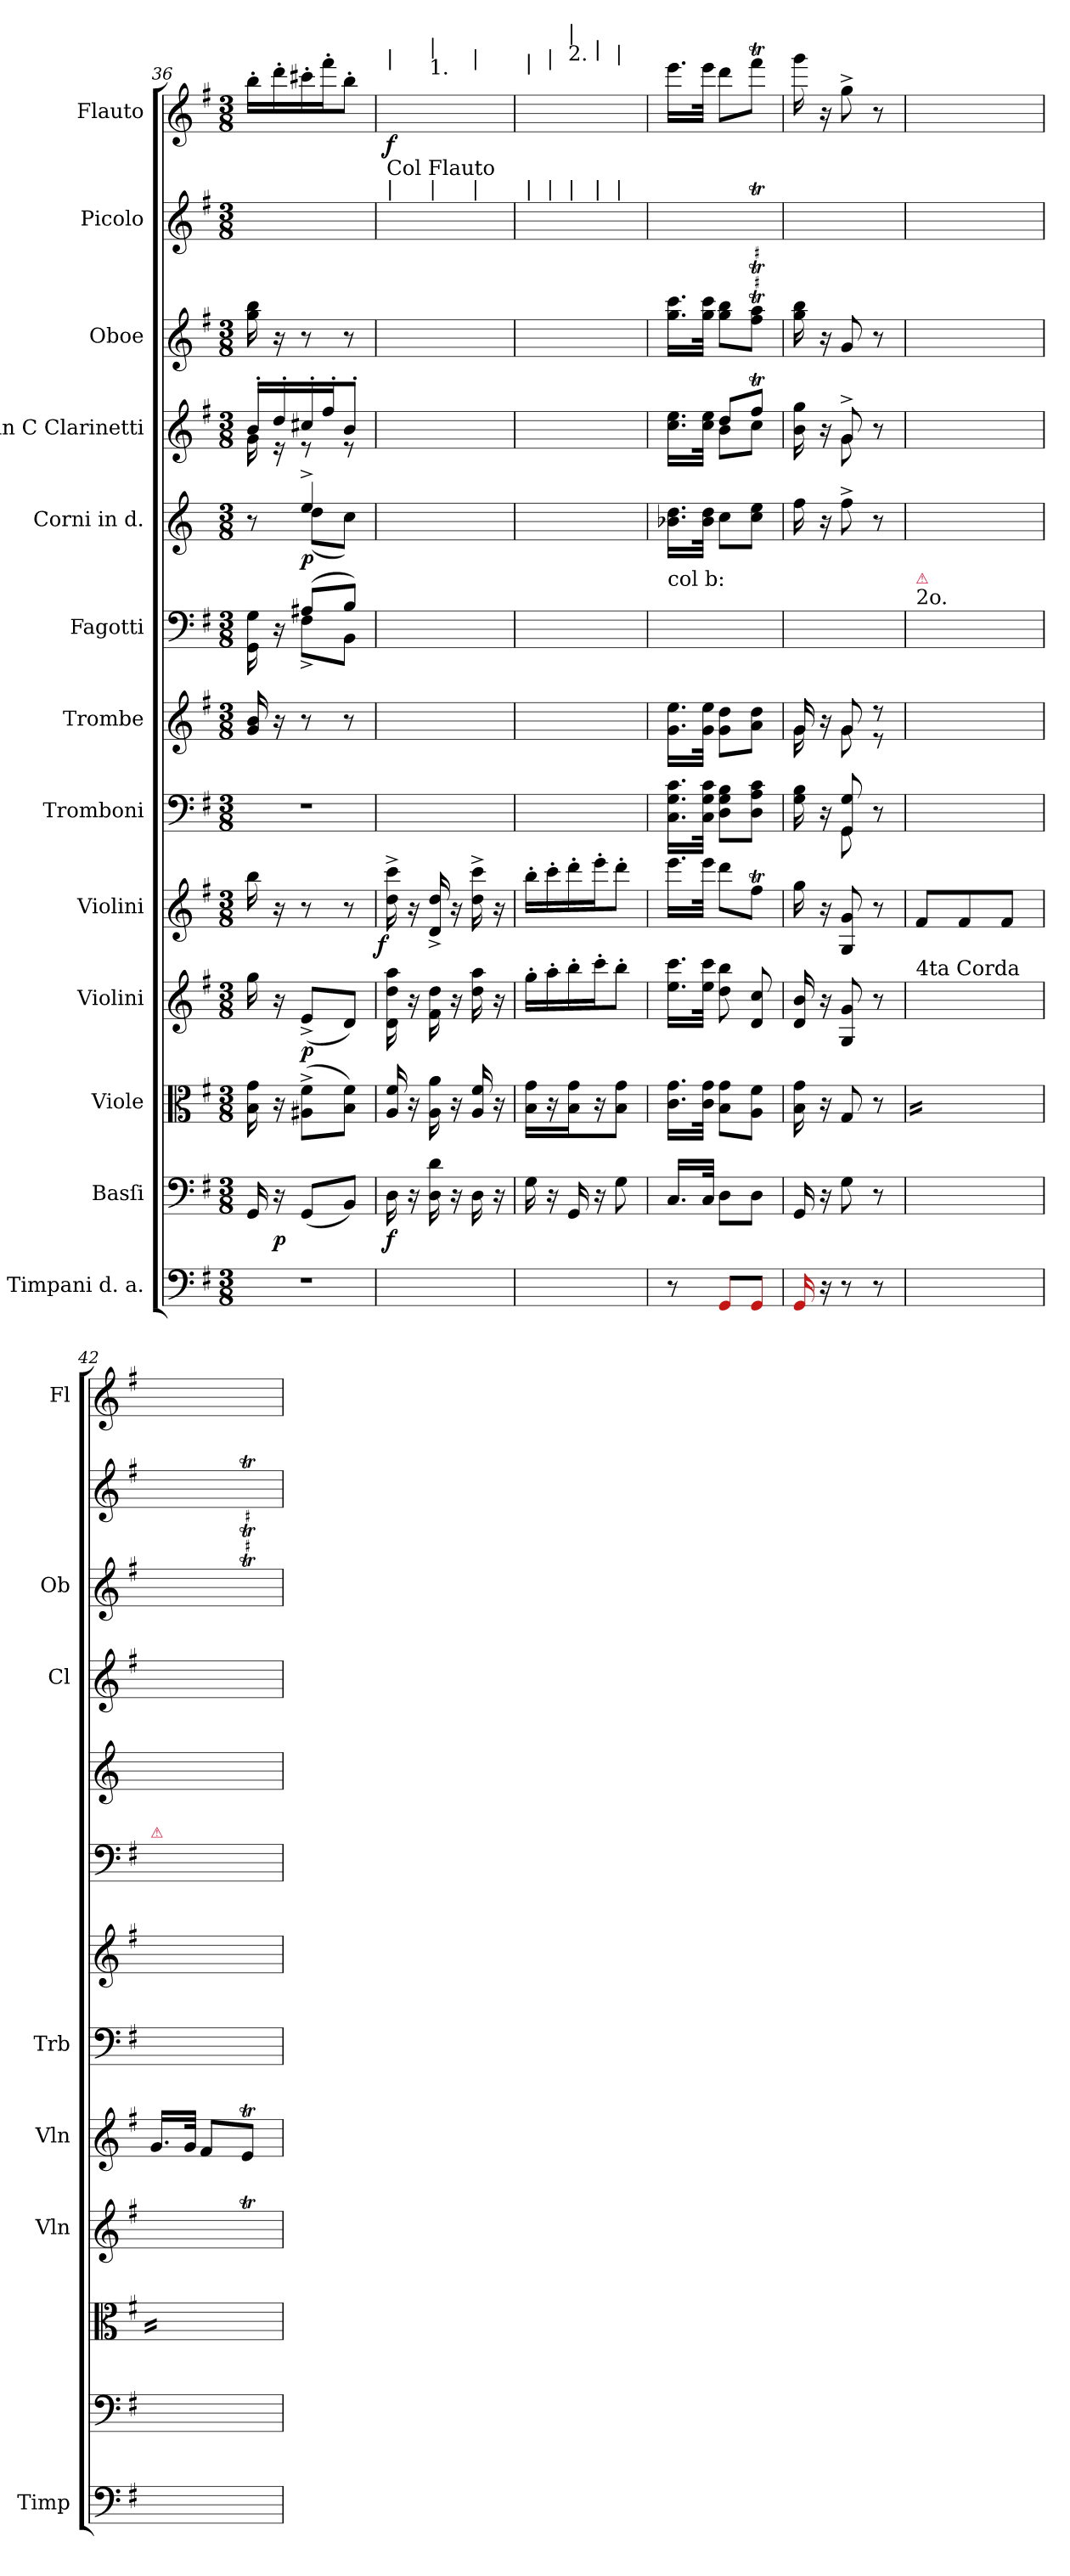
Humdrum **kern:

**kern	**kern	**dynam	**kern	**kern	**dynam	**kern	**dynam	**kern	**kern	**kern	**kern	**dynam	**kern	**kern	**kern	**kern	**dynam
*part13	*part12	*part12	*part11	*part10	*part10	*part9	*part9	*part8	*part7	*part6	*part5	*part5	*part4	*part3	*part2	*part1	*part1
*staff13	*staff12	*staff12	*staff11	*staff10	*staff10	*staff9	*staff9	*staff8	*staff7	*staff6	*staff5	*staff5	*staff4	*staff3	*staff2	*staff1	*staff1
*I"Timpani d. a.	*I"Basſi	*	*I"Viole	*I"Violini	*	*I"Violini	*	*I"Tromboni	*I"Trombe	*I"Fagotti	*I"Corni in d.	*	*I"in C Clarinetti	*I"Oboe	*I"Picolo	*I"Flauto	*
*I'Timp	*	*	*	*I'Vln	*	*I'Vln	*	*I'Trb	*	*	*	*	*I'Cl	*I'Ob	*	*I'Fl	*
*clefF4	*clefF4	*	*clefC3	*clefG2	*	*clefG2	*	*clefF4	*clefG2	*clefF4	*clefG2	*	*clefG2	*clefG2	*clefG2	*clefG2	*
*	*	*	*	*	*	*	*	*	*	*	*ITrd6c10	*	*	*	*	*	*
*k[f#]	*k[f#]	*	*k[f#]	*k[f#]	*	*k[f#]	*	*k[f#]	*k[f#]	*k[f#]	*k[f#c#]	*	*k[f#]	*k[f#]	*k[f#]	*k[f#]	*
*M3/8	*M3/8	*	*M3/8	*M3/8	*	*M3/8	*	*M3/8	*M3/8	*M3/8	*M3/8	*	*M3/8	*M3/8	*M3/8	*M3/8	*
=36	=36	=36	=36	=36	=36	=36	=36	=36	=36	=36	=36	=36	=36	=36	=36	=36	=36
*	*	*	*	*	*	*	*	*	*	*^	*^	*	*^	*	*	*	*
4.r	16GG/	.	16B\ 16g\	16gg\	.	16bb\	.	4.r	16g/ 16b/	16GG\ 16G\	16ryy	8r	8ryy	.	16b'/LL	16g\	16gg\ 16bb\	16b'\LLyy	16bb'\LL	.
.	16r	p	16r	16r	.	16r	.	.	16r	16r	16ryy	.	.	.	16dd'/	16r	16r	16dd'\yy	16ddd'\	.
.	(8GG/L	.	(8A#X^<\ 8f#^<\L	(8e^>/L	p	8r	.	.	8r	(8A#X/L	8F#^<\L	4f#^</	(>8e\L	p	16cc#X'/	8r	8r	16cc#X'\yy	16ccc#X'\	.
.	.	.	.	.	.	.	.	.	.	.	.	.	.	.	16ff#'/J	.	.	16ff#'\Jyy	16fff#'\J	.
.	8BB/J)	.	8B\ 8f#\J)	8d/J)	.	8r	.	.	8r	8B/J)	8BB\J	.	8d\J)	.	8b'/J	8r	8r	8b'\Jyy	8bb'\J	.
=37	=37	=37	=37	=37	=37	=37	=37	=37	=37	=37	=37	=37	=37	=37	=37	=37	=37	=37	=37	=37
!	!	!	!	!	!	!	!	!	!	!	!	!	!	!	!	!	!	!	!LO:TX:a:t=|	!
!	!	!	!	!	!	!	!	!	!	!	!	!	!	!	!	!	!	!LO:TX:a:t=|	!	!
!	!	!	!	!	!	!	!	!	!	!	!	!	!	!	!	!	!	!LO:TX:a:t=Col Flauto	!	!
!	!	!	!	!	!	!	!	!	!	!LO:TX:a:t=col b&colon;	!	!	!	!	!	!	!	!	!	!
!	!	!	!	!	!	!	!LO:DY:rj	!	!	!	!	!	!	!	!	!	!	!	!	!
*	*	*	*	*	*	*	*	*	*	*v	*v	*	*	*	*v	*v	*	*	*	*
*	*	*	*	*	*	*	*	*	*	*	*v	*v	*	*	*	*	*	*
4.ryy	16D\	f	16A/ 16f#/	16d\ 16dd\ 16aa\	.	16dd^<\ 16ccc^<\	f	16Dyy\ 16F#yy\ 16dyy\	16ayy/ 16ccyy/	16D\yy	16Dyy/ 16dyy/	.	16ayy/ 16ccyy/	16ff#yy\ 16aayy\	16cc\yy	16ccc\yy	f
.	16r	.	16r	16r	.	16r	.	16ryy	16ryy	16ryy	16ryy	.	16ryy	16ryy	16ryy	16ryy	.
!	!	!	!	!	!	!	!	!	!	!	!	!	!	!	!	!LO:TX:a:t=1.	!
!	!	!	!	!	!	!	!	!	!	!	!	!	!	!	!	!LO:TX:a:t=|	!
!	!	!	!	!	!	!	!	!	!	!	!	!	!	!	!LO:TX:a:t=|	!	!
.	16D\ 16d\	.	16A\ 16a\	16f#\ 16dd\	.	16d^</ 16dd^</	.	16Dyy\ 16F#yy\ 16dyy\	16f#yy/ 16ayy/	16Dyy\ 16dyy\	16Dyy/ 16dyy/	.	16ff#/yy	16aayy\ 16cccyy\	16a/yy	16aa\yy	.
.	16r	.	16r	16r	.	16r	.	16ryy	16ryy	16ryy	16ryy	.	16ryy	16ryy	16ryy	16ryy	.
!	!	!	!	!	!	!	!	!	!	!	!	!	!	!	!	!LO:TX:a:t=|	!
!	!	!	!	!	!	!	!	!	!	!	!	!	!	!	!LO:TX:a:t=|	!	!
.	16D\	.	16A/ 16f#/	16dd\ 16aa\	.	16dd^<\ 16ccc^<\	.	16Dyy\ 16F#yy\ 16dyy\	16ayy/ 16ccyy/	16D\yy	16Dyy/ 16dyy/	.	16ayy/ 16ccyy/	16ff#yy\ 16aayy\	16cc\yy	16ccc\yy	.
.	16r	.	16r	16r	.	16r	.	16ryy	16ryy	16ryy	16ryy	.	16ryy	16ryy	16ryy	16ryy	.
=38	=38	=38	=38	=38	=38	=38	=38	=38	=38	=38	=38	=38	=38	=38	=38	=38	=38
!	!	!	!	!	!	!	!	!	!	!	!	!	!	!	!	!LO:TX:a:t=|	!
!	!	!	!	!	!	!	!	!	!	!	!	!	!	!	!LO:TX:a:t=|	!	!
4.ryy	16G\	.	16B\ 16g\LL	16gg'\LL	.	16bb'\LL	.	4.ryy	16gyy/ 16byy/LL	16G\yy	4.ryy	.	16gyy'/ 16byy'/LL	16gg'\LLyy	16b\LLyy	16bb\LLyy	.
!	!	!	!	!	!	!	!	!	!	!	!	!	!	!	!	!LO:TX:a:t=|	!
!	!	!	!	!	!	!	!	!	!	!	!	!	!	!	!LO:TX:a:t=|	!	!
.	16r	.	16r	16aa'\	.	16ccc'\	.	.	16ayy/ 16ccyy/	16ryy	.	.	16ayy'/ 16ccyy'/	16aa'\yy	16cc\yy	16ccc\yy	.
!	!	!	!	!	!	!	!	!	!	!	!	!	!	!	!	!LO:TX:a:t=2.	!
!	!	!	!	!	!	!	!	!	!	!	!	!	!	!	!	!LO:TX:a:t=|	!
!	!	!	!	!	!	!	!	!	!	!	!	!	!	!	!LO:TX:a:t=|	!	!
.	16GG/	.	16B\ 16g\J	16bb'\	.	16ddd'\	.	.	16byy/ 16ddyy/	16GG/yy	.	.	16byy'/ 16ddyy'/	16bb'\yy	16dd\yy	16ddd\yy	.
!	!	!	!	!	!	!	!	!	!	!	!	!	!	!	!	!LO:TX:a:t=|	!
!	!	!	!	!	!	!	!	!	!	!	!	!	!	!	!LO:TX:a:t=|	!	!
.	16r	.	16r	16ccc'\J	.	16eee'\J	.	.	16ccyy/ 16eeyy/J	16ryy	.	.	16ccyy'/ 16eeyy'/J	16ccc'\Jyy	16ee\Jyy	16eee\Jyy	.
!	!	!	!	!	!	!	!	!	!	!	!	!	!	!	!	!LO:TX:a:t=|	!
!	!	!	!	!	!	!	!	!	!	!	!	!	!	!	!LO:TX:a:t=|	!	!
.	8G\	.	8B\ 8g\J	8bb'\J	.	8ddd'\J	.	.	8byy/ 8ddyy/J	8G\yy	.	.	8byy'/ 8ddyy'/J	8bb'\Jyy	8dd\Jyy	8ddd\Jyy	.
=39	=39	=39	=39	=39	=39	=39	=39	=39	=39	=39	=39	=39	=39	=39	=39	=39	=39
*	*	*	*	*	*	*	*	*	*	*	*	*	*^	*	*	*	*
!	!	!	!	!	!	!	!	!	!	!LO:TX:a:t=col b&colon;	!	!	!	!	!	!	!	!
8r	16.C/LL	.	16.c\ 16.g\LL	16.ee\ 16.ccc\LL	.	16.eee\LL	.	16.C\ 16.G\ 16.c\LL	16.g\ 16.ee\LL	16.C/LLyy	16.cn\ 16.e\LL	.	16.cc\ 16.ee\LL	16ryy	16.gg\ 16.ccc\LL	16.ee\LLyy	16.eee\LL	.
.	.	.	.	.	.	.	.	.	.	.	.	.	.	16ryy	.	.	.	.
.	32C/JJk	.	32c\ 32g\JJk	32ee\ 32ccc\JJk	.	32eee\JJk	.	32C\ 32G\ 32c\JJk	32g\ 32ee\JJk	32C/JJkyy	32c\ 32e\JJk	.	32cc\ 32ee\JJk	.	32gg\ 32ccc\JJk	32ee\JJkyy	32eee\JJk	.
8Re/L	8D\L	.	8B\ 8g\L	8dd\ 8bb\	.	8ddd\L	.	8D\ 8G\ 8B\L	8g\ 8dd\L	8D\Lyy	8d\L	.	8dd/L	8b\L	8gg\ 8bb\L	8dd\Lyy	8ddd\L	.
8Re/J	8D\J	.	8A\ 8f#\J	8d/ 8cc/	.	8ff#t\J	.	8D\ 8A\ 8c\J	8a\ 8dd\J	8D\Jyy	8d\ 8f#\J	.	8ff#t/J	8cc\J	8ff#T\ 8aaT\J	8ff#t\Jyy	8fff#t\J	.
=40	=40	=40	=40	=40	=40	=40	=40	=40	=40	=40	=40	=40	=40	=40	=40	=40	=40	=40
*	*	*	*	*	*	*	*	*^	*^	*	*	*	*	*	*	*	*	*
16Re/	16GG/	.	16B\ 16g\	16d/ 16b/	.	16gg\	.	16G\ 16B\	16ryy	16g/	16g\	16GG/yy	16g\	.	16b\ 16gg\	16ryy	16gg\ 16bb\	16gg\yy	16ggg\	.
16r	16r	.	16r	16r	.	16r	.	16r	16ryy	16r	16ryy	16ryy	16r	.	16r	16ryy	16r	16ryy	16r	.
8r	8G\	.	8G/	8G/ 8g/	.	8G/ 8g/	.	8GG/ 8G/	8GG\	8g/	8g\	8G\yy	8g^\	.	8g^/	8g\	8g/	8g^/yy	8gg^\	.
8r	8r	.	8r	8r	.	8r	.	8r	8ryy	8r	8r	8ryy	8r	.	8r	8ryy	8r	8ryy	8r	.
=41	=41	=41	=41	=41	=41	=41	=41	=41	=41	=41	=41	=41	=41	=41	=41	=41	=41	=41	=41	=41
*	*^	*	*	*	*	*	*	*	*	*	*	*	*	*	*	*	*	*	*	*
!	!	!	!	!	!	!	!	!	!	!	!	!	!LO:TX:a:t=2o.	!	!	!	!	!	!	!	!
!	!	!	!	!	!	!	!	!	!	!	!	!	!LO:TX:a:color=crimson:t=⚠	!	!	!	!	!	!	!	!
!	!	!	!	!	!LO:TX:a:t=4ta Corda	!	!	!	!	!	!	!	!	!	!	!	!	!	!	!	!
*	*	*	*	*	*	*	*	*	*v	*v	*	*	*	*	*	*v	*v	*	*	*	*
*	*	*	*	*	*	*	*	*	*	*v	*v	*	*	*	*	*	*	*	*
*	*	*	*	*tremolo	*	*	*	*	*	*	*	*	*	*	*	*	*	*
4.ryy	16BB/yy	16BB\yy	.	16B/yyLL	8d'^/Lyy	.	8f#/L	.	4.ryy	4.ryy	8BB\Lyy	4.ryy	.	4.ryy	8ddyy~^<\ 8ff#yy~^<\L	4.ryy	4.ryy	.
.	16B/LLyy	16ryy	.	16B/yy	.	.	.	.	.	.	.	.	.	.	.	.	.	.
.	16B/yy	8ryy	.	16B/yy	8d'^/yy	.	8f#/	.	.	.	8B\yy	.	.	.	8ddyy~^<\ 8ff#yy~^<\	.	.	.
.	16B/yy	.	.	16B/yy	.	.	.	.	.	.	.	.	.	.	.	.	.	.
.	16B/yy	8ryy	.	16B/yy	8d'^/Jyy	.	8f#/J	.	.	.	8B\Jyy	.	.	.	8ddyy~^<\ 8ff#yy~^<\J	.	.	.
.	16B/JJyy	.	.	16B/yyJJ	.	.	.	.	.	.	.	.	.	.	.	.	.	.
=42	=42	=42	=42	=42	=42	=42	=42	=42	=42	=42	=42	=42	=42	=42	=42	=42	=42	=42
!	!	!	!	!	!	!	!	!	!	!	!LO:TX:a:color=crimson:t=⚠	!	!	!	!	!	!	!
4.ryy	16BB/yy	16BB\yy	.	16B/yyLL	16.e/LLyy	.	16.g/LL	.	4.ryy	4.ryy	8BB\Lyy	4.ryy	.	4.ryy	16.eeyy\ 16.ggyy\LL	16.gg\LLyy	4.ryy	.
.	16B/LLyy	16ryy	.	16B/yy	.	.	.	.	.	.	.	.	.	.	.	.	.	.
.	.	.	.	.	32e/JJkyy	.	32g/JJk	.	.	.	.	.	.	.	32eeyy\ 32ggyy\JJk	32gg\JJkyy	.	.
.	16B/yy	8ryy	.	16B/yy	8d/Lyy	.	8f#/L	.	.	.	8B\yy	.	.	.	8ddyy\ 8ff#yy\L	8ff#\Lyy	.	.
.	16B/yy	.	.	16B/yy	.	.	.	.	.	.	.	.	.	.	.	.	.	.
.	16B/yy	8ryy	.	16B/yy	8cT/Jyy	.	8eT/J	.	.	.	8B\Jyy	.	.	.	8cc#XyyT\ 8eeyyT\J	8eeT\Jyy	.	.
.	16B/JJyy	.	.	16B/yyJJ	.	.	.	.	.	.	.	.	.	.	.	.	.	.
*	*	*	*	*Xtremolo	*	*	*	*	*	*	*	*	*	*	*	*	*	*
*	*v	*v	*	*	*	*	*	*	*	*	*	*	*	*	*	*	*	*
=	=	=	=	=	=	=	=	=	=	=	=	=	=	=	=	=	=
*-	*-	*-	*-	*-	*-	*-	*-	*-	*-	*-	*-	*-	*-	*-	*-	*-	*-
